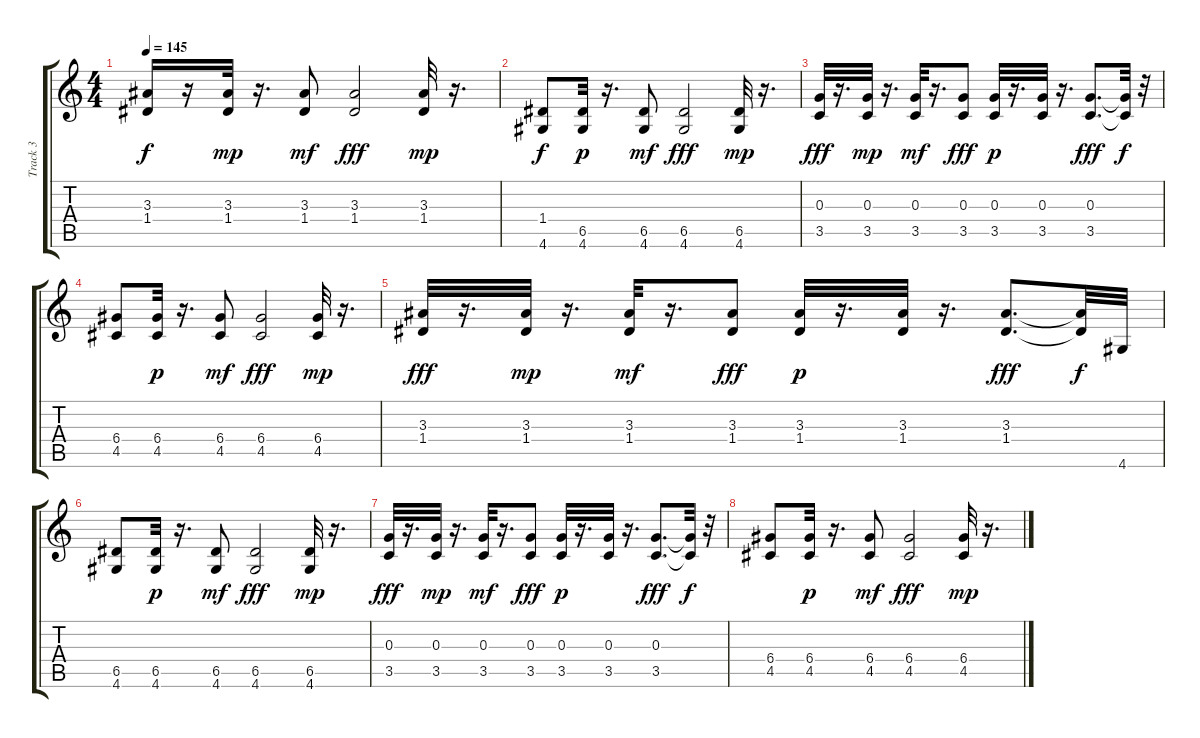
\track ("Track 3" "Track 3") {instrument distortionguitar}
\staff {score tabs}
\tuning (E4 B3 G3 D3 A2 E2) {hide}
\ts (4 4)
\tempo 145
\clef g2
\ks c
(3.3 1.4).16{dy f} r.16 (3.3 1.4).32{dy mp} r.16{d} (3.3 1.4).8{dy mf} (3.3 1.4).2{dy fff} (3.3 1.4).32{dy mp} r.16{d} |
(1.4 4.6).8{dy f} (6.5 4.6).32{dy p} r.16{d} (6.5 4.6).8{dy mf} (6.5 4.6).2{dy fff} (6.5 4.6).32{dy mp} r.16{d} |
(0.3 3.5).32{dy fff} r.16{d} (0.3 3.5).32{dy mp} r.16{d} (0.3 3.5).32{dy mf} r.16{d} (0.3 3.5).8{dy fff} (0.3 3.5).32{dy p} r.16{d} (0.3 3.5).32 r.16{d} (0.3 3.5).8{d dy fff} (0.3{t} 3.5{t}).32{dy f} r.32 |
(6.4 4.5).8 (6.4 4.5).32{dy p} r.16{d} (6.4 4.5).8{dy mf} (6.4 4.5).2{dy fff} (6.4 4.5).32{dy mp} r.16{d} |
(3.3 1.4).32{dy fff} r.16{d} (3.3 1.4).32{dy mp} r.16{d} (3.3 1.4).32{dy mf} r.16{d} (3.3 1.4).8{dy fff} (3.3 1.4).32{dy p} r.16{d} (3.3 1.4).32 r.16{d} (3.3 1.4).8{d dy fff} (3.3{t} 1.4{t}).32{dy f} 4.6.32 |
(6.5 4.6).8 (6.5 4.6).32{dy p} r.16{d} (6.5 4.6).8{dy mf} (6.5 4.6).2{dy fff} (6.5 4.6).32{dy mp} r.16{d} |
(0.3 3.5).32{dy fff} r.16{d} (0.3 3.5).32{dy mp} r.16{d} (0.3 3.5).32{dy mf} r.16{d} (0.3 3.5).8{dy fff} (0.3 3.5).32{dy p} r.16{d} (0.3 3.5).32 r.16{d} (0.3 3.5).8{d dy fff} (0.3{t} 3.5{t}).32{dy f} r.32 |
(6.4 4.5).8 (6.4 4.5).32{dy p} r.16{d} (6.4 4.5).8{dy mf} (6.4 4.5).2{dy fff} (6.4 4.5).32{dy mp} r.16{d}
